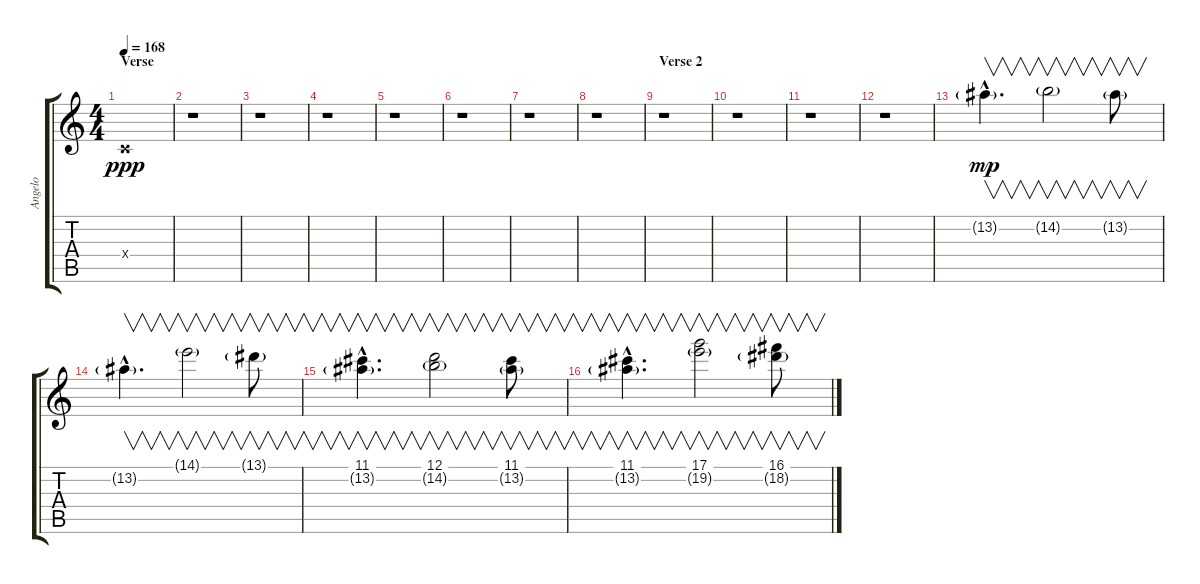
\track ("Angelo" "Angelo") {instrument distortionguitar}
\staff {score tabs}
\tuning (D4 A3 F3 C3 G2 D2) {hide}
\ts (4 4)
\section ("" "Verse")
\tempo 168
\clef g2
\ks c
0.4{x}.1{dy ppp} |
r.1 |
r.1 |
r.1 |
r.1 |
r.1 |
r.1 |
r.1 |
\section ("" "Verse 2")
r.1 |
r.1 |
r.1 |
r.1 |
13.2{g hac}.4{v d dy mp} 14.2{g}.2{v} 13.2{g}.8{v} |
13.2{g hac}.4{v d} 14.1{g}.2{v} 13.1{g}.8{v} |
(11.1{hac} 13.2{g hac}).4{v d} (12.1 14.2{g}).2{v} (11.1 13.2{g}).8{v} |
(11.1{hac} 13.2{g hac}).4{v d} (17.1 19.2{g}).2{v} (16.1 18.2{g}).8{v}
